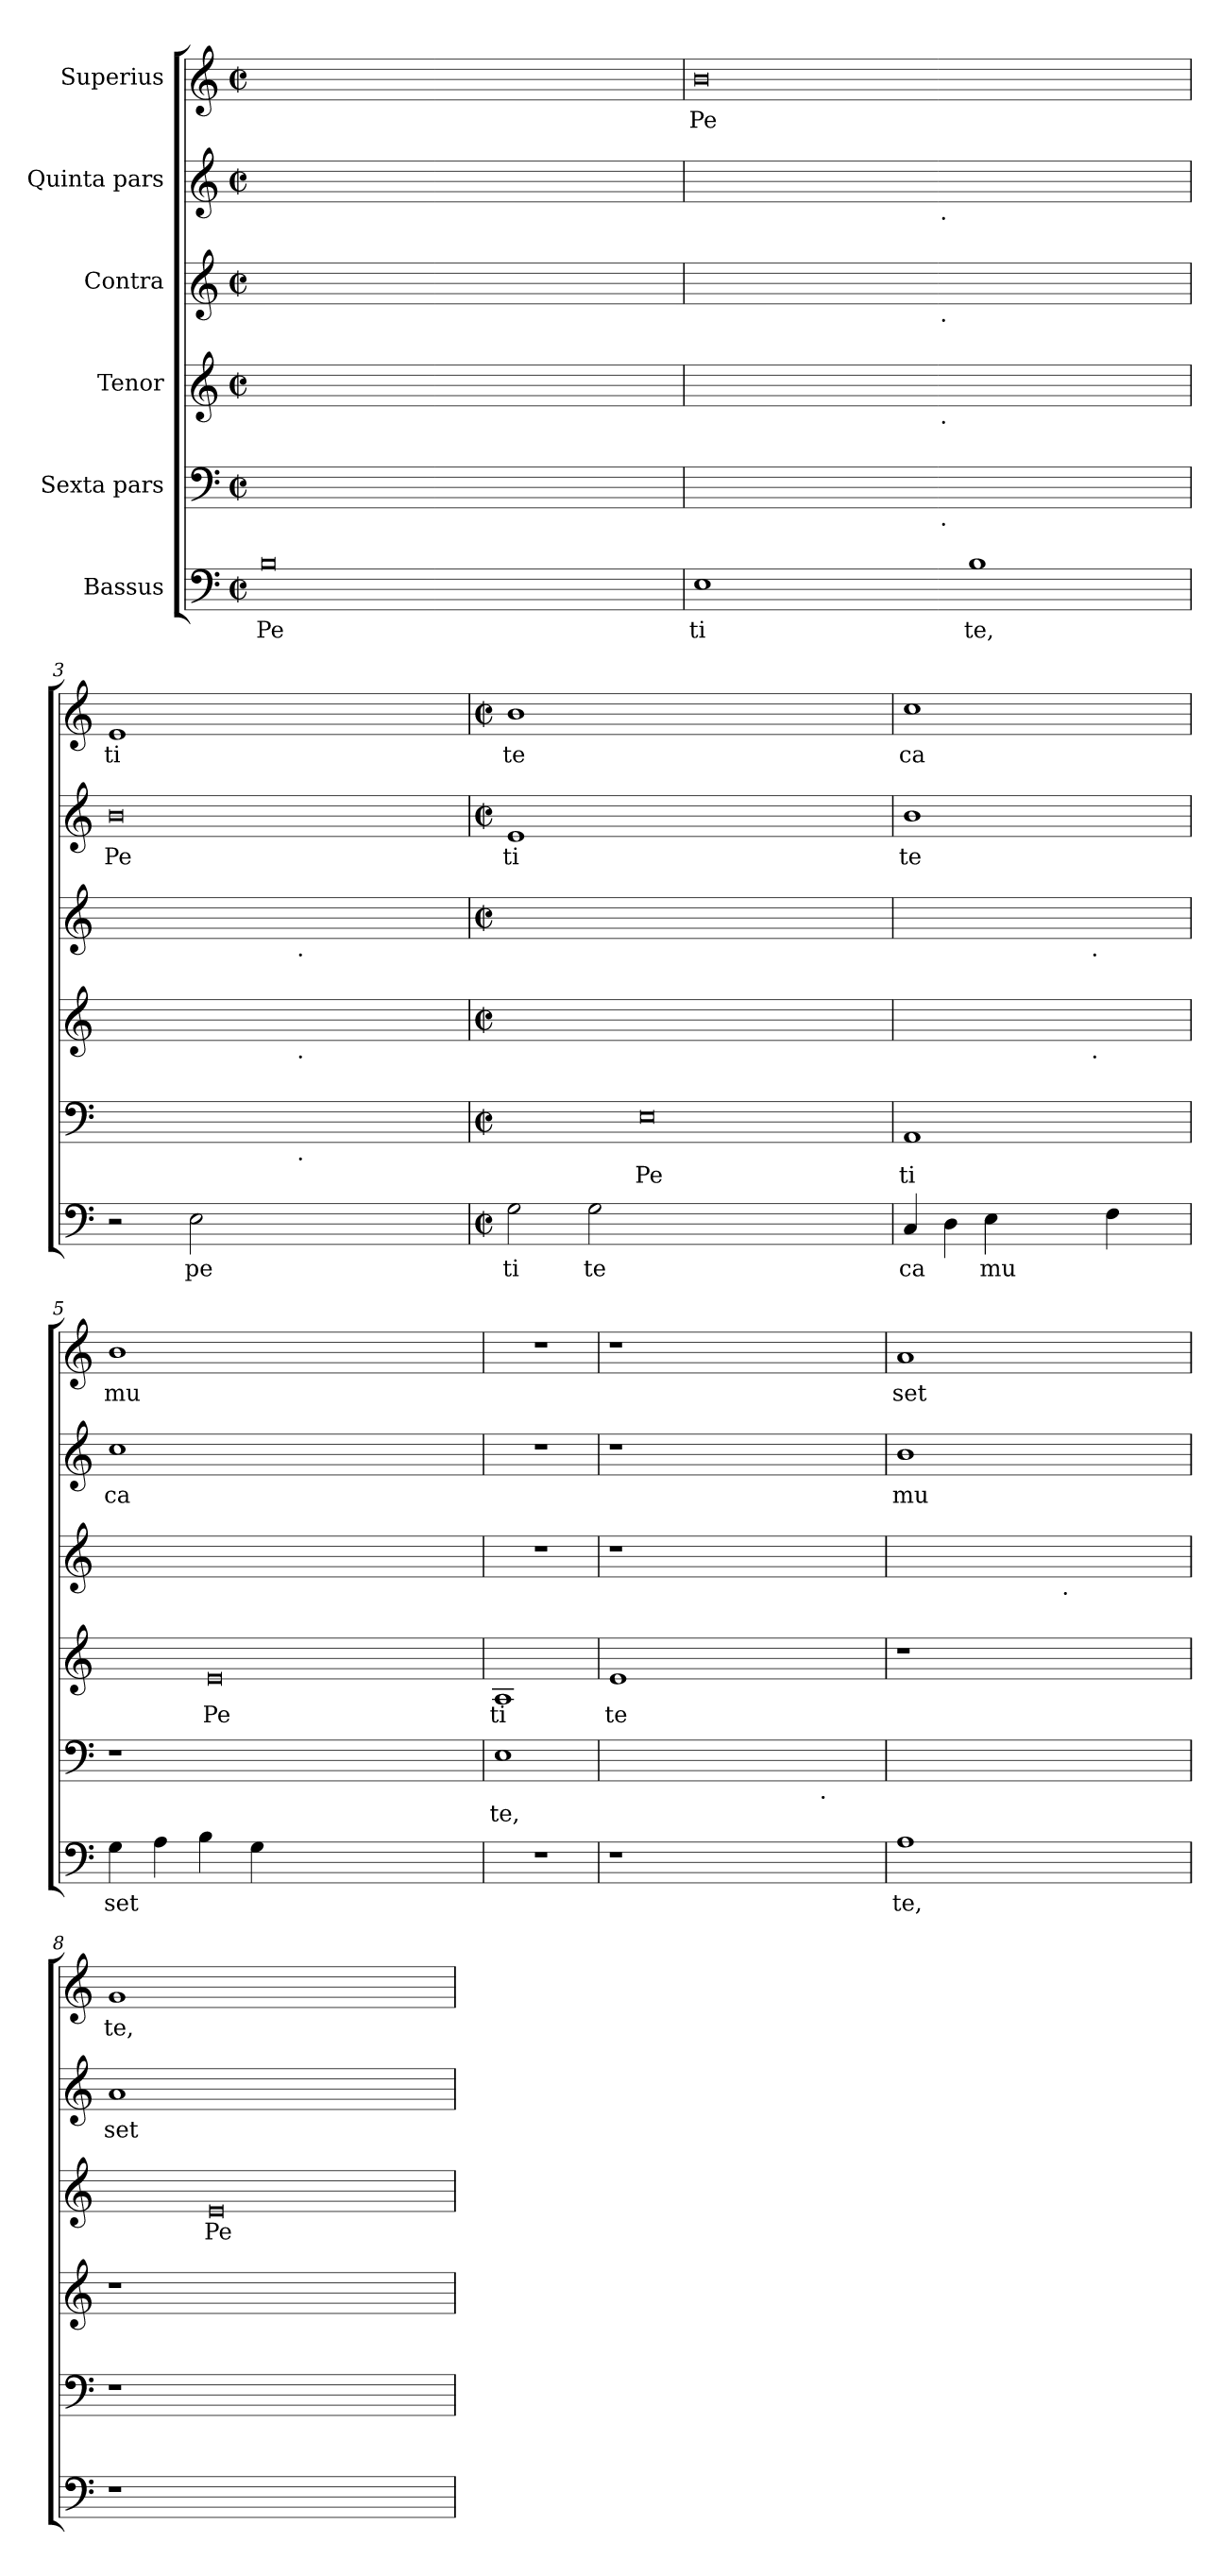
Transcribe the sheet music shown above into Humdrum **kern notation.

**kern	**text	**kern	**text	**kern	**text	**kern	**text	**kern	**text	**kern	**text
*part6	*part6	*part5	*part5	*part4	*part4	*part3	*part3	*part2	*part2	*part1	*part1
*staff6	*staff6	*staff5	*staff5	*staff4	*staff4	*staff3	*staff3	*staff2	*staff2	*staff1	*staff1
*I"Bassus	*	*I"Sexta pars	*	*I"Tenor	*	*I"Contra	*	*I"Quinta pars	*	*I"Superius	*
*clefF4	*	*clefF4	*	*clefG2	*	*clefG2	*	*clefG2	*	*clefG2	*
*k[]	*	*k[]	*	*k[]	*	*k[]	*	*k[]	*	*k[]	*
*C:	*	*C:	*	*C:	*	*C:	*	*C:	*	*C:	*
*M4/2	*	*M4/2	*	*M4/2	*	*M4/2	*	*M4/2	*	*M4/2	*
*met(c|)	*	*met(c|)	*	*met(c|)	*	*met(c|)	*	*met(c|)	*	*met(c|)	*
=1	=1	=1	=1	=1	=1	=1	=1	=1	=1	=1	=1
!	!LO:LY:b	!	!	!	!	!	!	!	!	!	!
0B	Pe	4ryy	.	4ryy	.	4ryy	.	4ryy	.	4ryy	.
.	.	4ryy	.	4ryy	.	4ryy	.	4ryy	.	4ryy	.
.	.	4ryy	.	4ryy	.	4ryy	.	4ryy	.	4ryy	.
.	.	4ryy	.	4ryy	.	4ryy	.	4ryy	.	4ryy	.
.	.	4ryy	.	4ryy	.	4ryy	.	4ryy	.	4ryy	.
.	.	4ryy	.	4ryy	.	4ryy	.	4ryy	.	4ryy	.
.	.	4ryy	.	4ryy	.	4ryy	.	4ryy	.	4ryy	.
.	.	4ryy	.	4ryy	.	4ryy	.	4ryy	.	4ryy	.
=2	=2	=2	=2	=2	=2	=2	=2	=2	=2	=2	=2
!	!LO:LY:b	!	!	!	!	!	!	!	!	!	!LO:LY:b
1E	ti	4ryy	.	4ryy	.	4ryy	.	4ryy	.	0b	Pe
.	.	4ryy	.	4ryy	.	4ryy	.	4ryy	.	.	.
.	.	4ryy	.	4ryy	.	4ryy	.	4ryy	.	.	.
.	.	32ryy	.	32ryy	.	32ryy	.	32ryy	.	.	.
.	.	32ryy	.	32ryy	.	32ryy	.	32ryy	.	.	.
.	.	32ryy	.	32ryy	.	32ryy	.	32ryy	.	.	.
.	.	32ryy	.	32ryy	.	32ryy	.	32ryy	.	.	.
.	.	32ryy	.	32ryy	.	32ryy	.	32ryy	.	.	.
.	.	32ryy	.	32ryy	.	32ryy	.	32ryy	.	.	.
!	!	!	!	!	!	!	!	!LO:TX:b:t=.	!	!	!
!	!	!	!	!	!	!LO:TX:b:t=.	!	!	!	!	!
!	!	!	!	!LO:TX:b:t=.	!	!	!	!	!	!	!
!	!	!LO:TX:b:t=.	!	!	!	!	!	!	!	!	!
.	.	32ryy	.	32ryy	.	32ryy	.	32ryy	.	.	.
.	.	4ryy	.	4ryy	.	4ryy	.	4ryy	.	.	.
!	!LO:LY:b	!	!	!	!	!	!	!	!	!	!
1B	te,	.	.	.	.	.	.	.	.	.	.
.	.	4ryy	.	4ryy	.	4ryy	.	4ryy	.	.	.
.	.	4ryy	.	4ryy	.	4ryy	.	4ryy	.	.	.
.	.	4ryy	.	4ryy	.	4ryy	.	4ryy	.	.	.
.	.	32ryy	.	32ryy	.	32ryy	.	32ryy	.	.	.
=3	=3	=3	=3	=3	=3	=3	=3	=3	=3	=3	=3
!	!	!	!	!	!	!	!	!	!LO:LY:b	!	!LO:LY:b
2r	.	4ryy	.	4ryy	.	4ryy	.	0b	Pe	1e	ti
.	.	4ryy	.	4ryy	.	4ryy	.	.	.	.	.
!	!LO:LY:b	!	!	!	!	!	!	!	!	!	!
2E\	pe	4ryy	.	4ryy	.	4ryy	.	.	.	.	.
.	.	32ryy	.	32ryy	.	32ryy	.	.	.	.	.
.	.	32ryy	.	32ryy	.	32ryy	.	.	.	.	.
.	.	32ryy	.	32ryy	.	32ryy	.	.	.	.	.
.	.	32ryy	.	32ryy	.	32ryy	.	.	.	.	.
.	.	32ryy	.	32ryy	.	32ryy	.	.	.	.	.
.	.	32ryy	.	32ryy	.	32ryy	.	.	.	.	.
!	!	!	!	!	!	!LO:TX:b:t=.	!	!	!	!	!
!	!	!	!	!LO:TX:b:t=.	!	!	!	!	!	!	!
!	!	!LO:TX:b:t=.	!	!	!	!	!	!	!	!	!
.	.	32ryy	.	32ryy	.	32ryy	.	.	.	.	.
.	.	4ryy	.	4ryy	.	4ryy	.	.	.	.	.
1ryy	.	.	.	.	.	.	.	.	.	1ryy	.
.	.	2ryy	.	2ryy	.	2ryy	.	.	.	.	.
.	.	4ryy	.	4ryy	.	4ryy	.	.	.	.	.
.	.	32ryy	.	32ryy	.	32ryy	.	.	.	.	.
!!LO:LB:g=z
=4	=4	=4	=4	=4	=4	=4	=4	=4	=4	=4	=4
*M2/2	*	*M2/2	*	*M2/2	*	*M2/2	*	*M2/2	*	*M2/2	*
*met(c|)	*	*met(c|)	*	*met(c|)	*	*met(c|)	*	*met(c|)	*	*met(c|)	*
!	!LO:LY:b	!	!	!	!	!	!	!	!LO:LY:b	!	!LO:LY:b
2G\	ti	4ryy	.	4ryy	.	4ryy	.	1e	ti	1b	te
.	.	4ryy	.	4ryy	.	4ryy	.	.	.	.	.
!	!LO:LY:b	!	!	!	!	!	!	!	!	!	!
2G\	te	4ryy	.	4ryy	.	4ryy	.	.	.	.	.
.	.	32ryy	.	32ryy	.	32ryy	.	.	.	.	.
!	!	!	!LO:LY:b	!	!	!	!	!	!	!	!
.	.	0E	Pe	4ryy	.	4ryy	.	.	.	.	.
1ryy	.	.	.	.	.	.	.	1ryy	.	1ryy	.
.	.	.	.	1..ryy	.	1..ryy	.	.	.	.	.
2ryy	.	.	.	.	.	.	.	2ryy	.	2ryy	.
4ryy	.	.	.	.	.	.	.	4ryy	.	4ryy	.
32ryy	.	.	.	.	.	.	.	32ryy	.	32ryy	.
=4A	=4A	=4A	=4A	=4A	=4A	=4A	=4A	=4A	=4A	=4A	=4A
!	!LO:LY:b	!	!LO:LY:b	!	!	!	!	!	!LO:LY:b	!	!LO:LY:b
4C/	ca	1AA	ti	4ryy	.	4ryy	.	1b	te	1cc	ca
4D\	.	.	.	4ryy	.	4ryy	.	.	.	.	.
!	!LO:LY:b	!	!	!	!	!	!	!	!	!	!
4E\	mu	.	.	64ryy	.	64ryy	.	.	.	.	.
.	.	.	.	64ryy	.	64ryy	.	.	.	.	.
.	.	.	.	64ryy	.	64ryy	.	.	.	.	.
.	.	.	.	64ryy	.	64ryy	.	.	.	.	.
.	.	.	.	64ryy	.	64ryy	.	.	.	.	.
.	.	.	.	64ryy	.	64ryy	.	.	.	.	.
.	.	.	.	64ryy	.	64ryy	.	.	.	.	.
.	.	.	.	64ryy	.	64ryy	.	.	.	.	.
.	.	.	.	64ryy	.	64ryy	.	.	.	.	.
.	.	.	.	64ryy	.	64ryy	.	.	.	.	.
.	.	.	.	64ryy	.	64ryy	.	.	.	.	.
.	.	.	.	64ryy	.	64ryy	.	.	.	.	.
.	.	.	.	64ryy	.	64ryy	.	.	.	.	.
.	.	.	.	64ryy	.	64ryy	.	.	.	.	.
!	!	!	!	!	!	!LO:TX:b:t=.	!	!	!	!	!
!	!	!	!	!LO:TX:b:t=.	!	!	!	!	!	!	!
.	.	.	.	64ryy	.	64ryy	.	.	.	.	.
.	.	.	.	4ryy	.	4ryy	.	.	.	.	.
4F\	.	.	.	.	.	.	.	.	.	.	.
.	.	.	.	4ryy	.	4ryy	.	.	.	.	.
8...ryy	.	8...ryy	.	.	.	.	.	8...ryy	.	8...ryy	.
=5A	=5A	=5A	=5A	=5A	=5A	=5A	=5A	=5A	=5A	=5A	=5A
!	!LO:LY:b	!	!	!	!	!	!	!	!LO:LY:b	!	!LO:LY:b
4G\	set	1r	.	4ryy	.	4ryy	.	1cc	ca	1b	mu
4A\	.	.	.	4ryy	.	4ryy	.	.	.	.	.
4B\	.	.	.	64ryy	.	64ryy	.	.	.	.	.
!	!	!	!	!	!LO:LY:b	!	!	!	!	!	!
.	.	.	.	0e	Pe	4ryy	.	.	.	.	.
4G\	.	.	.	.	.	.	.	.	.	.	.
.	.	.	.	.	.	1..ryy	.	.	.	.	.
1ryy	.	1ryy	.	.	.	.	.	1ryy	.	1ryy	.
2ryy	.	2ryy	.	.	.	.	.	2ryy	.	2ryy	.
64ryy	.	64ryy	.	.	.	.	.	64ryy	.	64ryy	.
!!LO:LB:g=z
=6A	=6A	=6A	=6A	=6A	=6A	=6A	=6A	=6A	=6A	=6A	=6A
!	!	!	!LO:LY:b	!	!LO:LY:b	!	!	!	!	!	!
1r	.	1E	te,	1A	ti	1r	.	1r	.	1r	.
=6B	=6B	=6B	=6B	=6B	=6B	=6B	=6B	=6B	=6B	=6B	=6B
!	!	!	!	!	!LO:LY:b	!	!	!	!	!	!
1r	.	4ryy	.	1e	te	1r	.	1r	.	1r	.
.	.	4ryy	.	.	.	.	.	.	.	.	.
.	.	4ryy	.	.	.	.	.	.	.	.	.
.	.	32ryy	.	.	.	.	.	.	.	.	.
.	.	32ryy	.	.	.	.	.	.	.	.	.
.	.	32ryy	.	.	.	.	.	.	.	.	.
.	.	32ryy	.	.	.	.	.	.	.	.	.
.	.	32ryy	.	.	.	.	.	.	.	.	.
.	.	32ryy	.	.	.	.	.	.	.	.	.
!	!	!LO:TX:b:t=.	!	!	!	!	!	!	!	!	!
.	.	32ryy	.	.	.	.	.	.	.	.	.
.	.	4ryy	.	.	.	.	.	.	.	.	.
8..ryy	.	.	.	8..ryy	.	8..ryy	.	8..ryy	.	8..ryy	.
!!LO:LB:g=z
=7	=7	=7	=7	=7	=7	=7	=7	=7	=7	=7	=7
!	!LO:LY:b	!	!	!	!	!	!	!	!LO:LY:b	!	!LO:LY:b
1A	te,	4ryy	.	1r	.	4ryy	.	1b	mu	1a	set
.	.	4ryy	.	.	.	4ryy	.	.	.	.	.
.	.	4ryy	.	.	.	32ryy	.	.	.	.	.
.	.	.	.	.	.	32ryy	.	.	.	.	.
.	.	.	.	.	.	32ryy	.	.	.	.	.
.	.	.	.	.	.	32ryy	.	.	.	.	.
.	.	.	.	.	.	32ryy	.	.	.	.	.
.	.	.	.	.	.	32ryy	.	.	.	.	.
!	!	!	!	!	!	!LO:TX:b:t=.	!	!	!	!	!
.	.	.	.	.	.	32ryy	.	.	.	.	.
.	.	.	.	.	.	4ryy	.	.	.	.	.
.	.	32ryy	.	.	.	.	.	.	.	.	.
.	.	4..ryy	.	.	.	.	.	.	.	.	.
.	.	.	.	.	.	4ryy	.	.	.	.	.
8..ryy	.	.	.	8..ryy	.	.	.	8..ryy	.	8..ryy	.
=8	=8	=8	=8	=8	=8	=8	=8	=8	=8	=8	=8
!	!	!	!	!	!	!	!	!	!LO:LY:b	!	!LO:LY:b
1r	.	1r	.	1r	.	4ryy	.	1a	set	1g	te,
.	.	.	.	.	.	4ryy	.	.	.	.	.
.	.	.	.	.	.	32ryy	.	.	.	.	.
!	!	!	!	!	!	!	!LO:LY:b	!	!	!	!
.	.	.	.	.	.	0e	Pe-	.	.	.	.
1ryy	.	1ryy	.	1ryy	.	.	.	1ryy	.	1ryy	.
2ryy	.	2ryy	.	2ryy	.	.	.	2ryy	.	2ryy	.
32ryy	.	32ryy	.	32ryy	.	.	.	32ryy	.	32ryy	.
=	=	=	=	=	=	=	=	=	=	=	=
*-	*-	*-	*-	*-	*-	*-	*-	*-	*-	*-	*-
